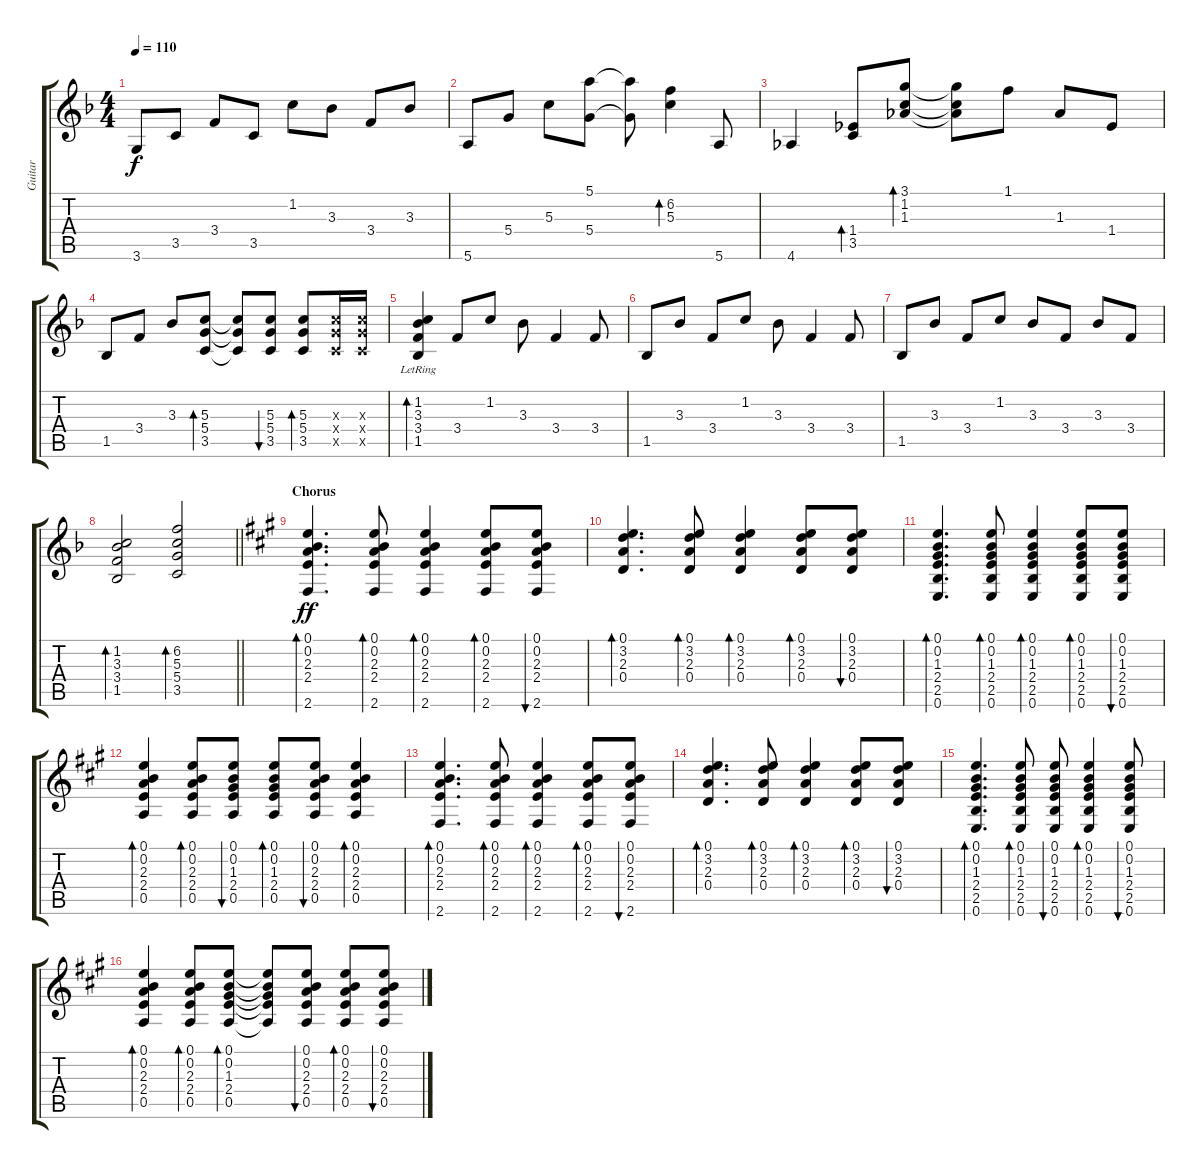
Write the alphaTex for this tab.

\track ("Guitar" "Guitar") {instrument acousticguitarsteel}
\staff {score tabs}
\tuning (E4 B3 G3 D3 A2 E2) {hide}
\ts (4 4)
\tempo 110
\clef g2
\ks f
3.6.8{dy f} 3.5.8 3.4.8 3.5.8 1.2.8 3.3.8 3.4.8 3.3.8 |
5.6.8 5.4.8 5.3.8 (5.1 5.4).8 (5.1{t} 5.4{t}).8 (6.2 5.3).4{bd 60} 5.6.8 |
4.6.4 (1.4 3.5).8{bd 60} (3.1 1.2 1.3).8{bd 60} (3.1{t} 1.2{t} 1.3{t}).8 1.1.8 1.3.8 1.4.8 |
1.5.8 3.4.8 3.3.8 (5.3 5.4 3.5).8{bd 240} (5.3{t} 5.4{t} 3.5{t}).8 (5.3 5.4 3.5).8{bu 30} (5.3 5.4 3.5).8{bd 120} (5.3{x} 5.4{x} 3.5{x}).16 (5.3{x} 5.4{x} 3.5{x}).16 |
(1.2{lr} 3.3{lr} 3.4{lr} 1.5{lr}).4{bd 120} 3.4.8 1.2.8 3.3.8 3.4.4 3.4.8 |
1.5.8 3.3.8 3.4.8 1.2.8 3.3.8 3.4.4 3.4.8 |
1.5.8 3.3.8 3.4.8 1.2.8 3.3.8 3.4.8 3.3.8 3.4.8 |
\barLineRight lightlight
(1.2 3.3 3.4 1.5).2{bd 240} (6.2 5.3 5.4 3.5).2{bd 240} |
\section ("" "Chorus")
\ks f#minor
(0.1 0.2 2.3 2.4 2.6).4{d bd 60 dy ff} (0.1 0.2 2.3 2.4 2.6).8{bd 30} (0.1 0.2 2.3 2.4 2.6).4{bd 30} (0.1 0.2 2.3 2.4 2.6).8{bd 30} (0.1 0.2 2.3 2.4 2.6).8{bu 30} |
(0.1 3.2 2.3 0.4).4{d bd 60} (0.1 3.2 2.3 0.4).8{bd 30} (0.1 3.2 2.3 0.4).4{bd 30} (0.1 3.2 2.3 0.4).8{bd 30} (0.1 3.2 2.3 0.4).8{bu 30} |
(0.1 0.2 1.3 2.4 2.5 0.6).4{d bd 60} (0.1 0.2 1.3 2.4 2.5 0.6).8{bd 30} (0.1 0.2 1.3 2.4 2.5 0.6).4{bd 30} (0.1 0.2 1.3 2.4 2.5 0.6).8{bd 30} (0.1 0.2 1.3 2.4 2.5 0.6).8{bu 30} |
(0.1 0.2 2.3 2.4 0.5).4{bd 60} (0.1 0.2 2.3 2.4 0.5).8{bd 30} (0.1 0.2 1.3 2.4 0.5).8{bu 30} (0.1 0.2 1.3 2.4 0.5).8{bd 30} (0.1 0.2 2.3 2.4 0.5).8{bu 30} (0.1 0.2 2.3 2.4 0.5).4{bd 30} |
(0.1 0.2 2.3 2.4 2.6).4{d bd 60} (0.1 0.2 2.3 2.4 2.6).8{bd 30} (0.1 0.2 2.3 2.4 2.6).4{bd 30} (0.1 0.2 2.3 2.4 2.6).8{bd 30} (0.1 0.2 2.3 2.4 2.6).8{bu 30} |
(0.1 3.2 2.3 0.4).4{d bd 60} (0.1 3.2 2.3 0.4).8{bd 30} (0.1 3.2 2.3 0.4).4{bd 30} (0.1 3.2 2.3 0.4).8{bd 30} (0.1 3.2 2.3 0.4).8{bu 30} |
(0.1 0.2 1.3 2.4 2.5 0.6).4{d bd 60} (0.1 0.2 1.3 2.4 2.5 0.6).8{bd 30} (0.1 0.2 1.3 2.4 2.5 0.6).8{bu 30} (0.1 0.2 1.3 2.4 2.5 0.6).4{bd 30} (0.1 0.2 1.3 2.4 2.5 0.6).8{bu 30} |
(0.1 0.2 2.3 2.4 0.5).4{bd 60} (0.1 0.2 2.3 2.4 0.5).8{bd 30} (0.1 0.2 1.3 2.4 0.5).8{bd 30} (0.1{t} 0.2{t} 1.3{t} 2.4{t} 0.5{t}).8 (0.1 0.2 2.3 2.4 0.5).8{bu 30} (0.1 0.2 2.3 2.4 0.5).8{bd 30} (0.1 0.2 2.3 2.4 0.5).8{bu 30}
